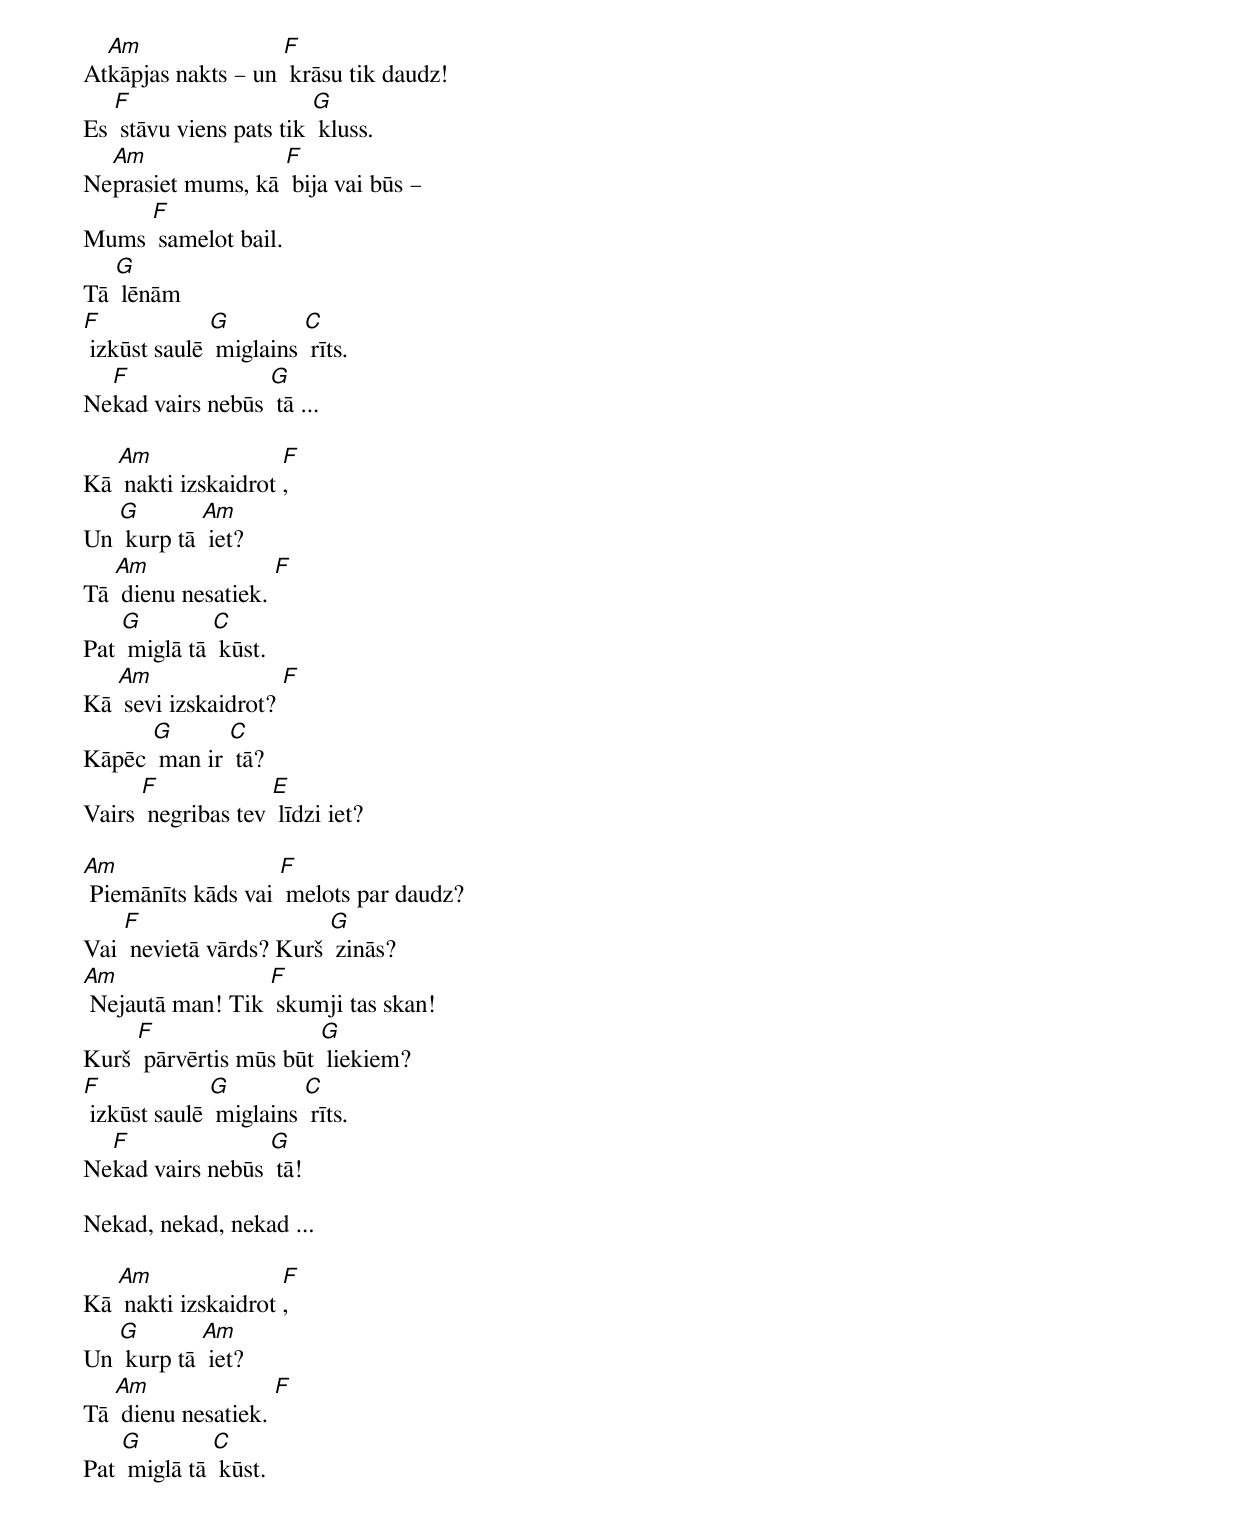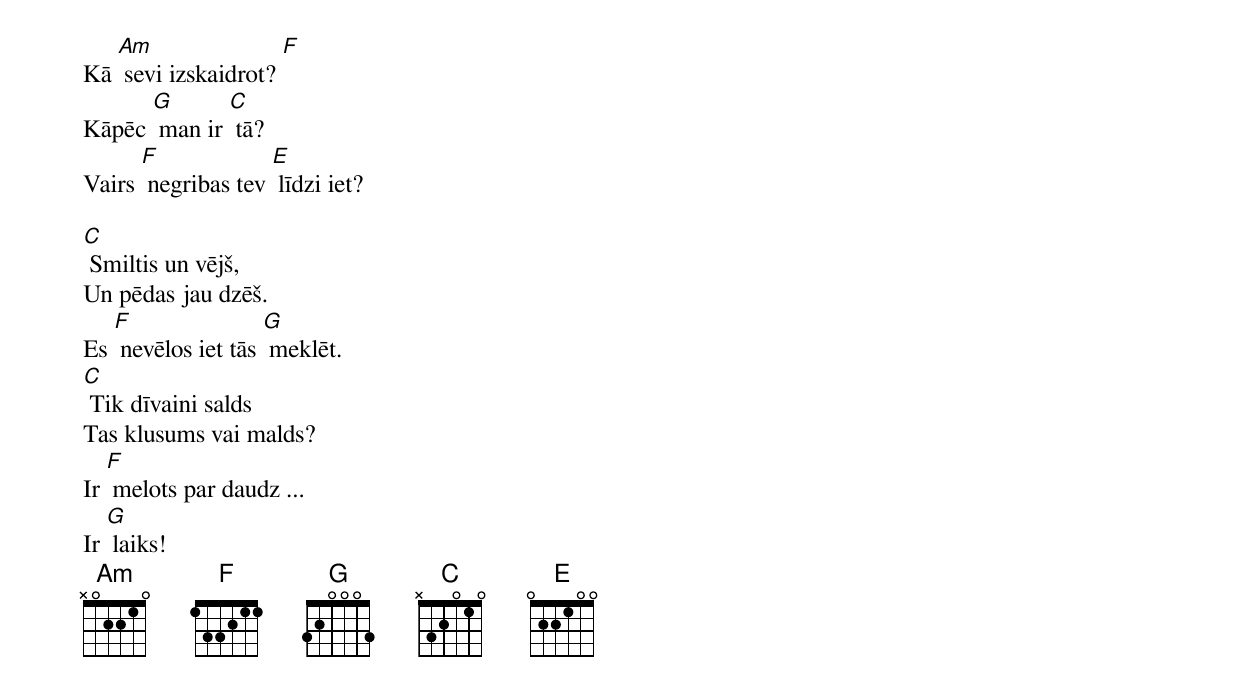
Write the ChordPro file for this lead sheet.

At[Am]kāpjas nakts – un [F] krāsu tik daudz!
Es [F] stāvu viens pats tik [G] kluss.
Ne[Am]prasiet mums, kā [F] bija vai būs –
Mums [F] samelot bail.
Tā [G] lēnām
[F] izkūst saulē [G] miglains [C] rīts.
Ne[F]kad vairs nebūs [G] tā ...

Kā [Am] nakti izskaidrot [F],
Un [G] kurp tā [Am] iet?
Tā [Am] dienu nesatiek. [F]
Pat [G] miglā tā [C] kūst.
Kā [Am] sevi izskaidrot? [F]
Kāpēc [G] man ir [C] tā?
Vairs [F] negribas tev [E] līdzi iet?

[Am] Piemānīts kāds vai [F] melots par daudz?
Vai [F] nevietā vārds? Kurš [G] zinās?
[Am] Nejautā man! Tik [F] skumji tas skan!
Kurš [F] pārvērtis mūs būt [G] liekiem?
[F] izkūst saulē [G] miglains [C] rīts.
Ne[F]kad vairs nebūs [G] tā!

Nekad, nekad, nekad ...

Kā [Am] nakti izskaidrot [F],
Un [G] kurp tā [Am] iet?
Tā [Am] dienu nesatiek. [F]
Pat [G] miglā tā [C] kūst.
Kā [Am] sevi izskaidrot? [F]
Kāpēc [G] man ir [C] tā?
Vairs [F] negribas tev [E] līdzi iet?

[C] Smiltis un vējš,
Un pēdas jau dzēš.
Es [F] nevēlos iet tās [G] meklēt.
[C] Tik dīvaini salds
Tas klusums vai malds?
Ir [F] melots par daudz ...
Ir [G] laiks!
